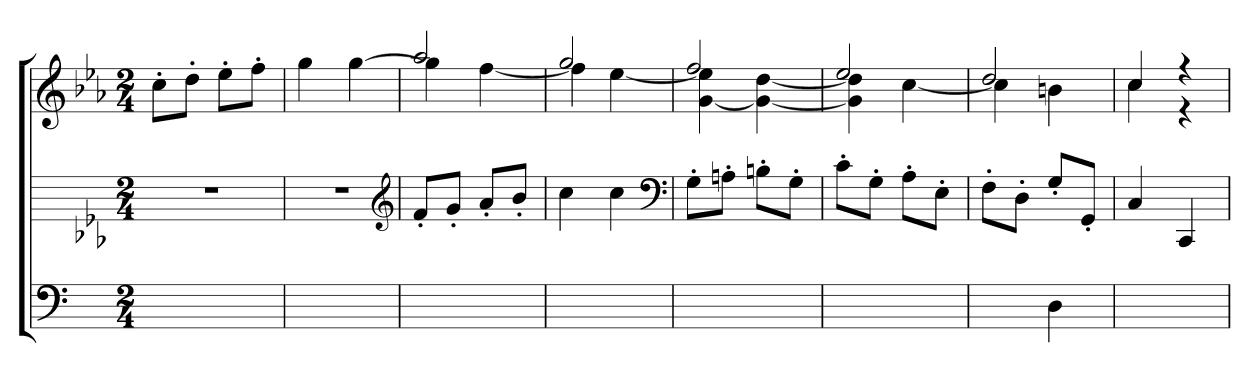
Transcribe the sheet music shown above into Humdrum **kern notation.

**kern	**kern	**kern
*part3	*part2	*part1
*staff3	*staff2	*staff1
*	*k[b-e-a-]	*k[b-e-a-]
*M2/4	*M2/4	*M2/4
=	=	=
2ryy	2r	8cc'L
.	.	8dd'J
.	.	8ee-'L
.	.	8ff'J
=	=	=
2ryy	2r	4gg
.	.	[4gg
*	*clefG2	*
=	=	=
*	*	*^
2ryy	8f'L	2aa-	4gg]
.	8g'J	.	.
.	8a-'L	.	[4ff
.	8b-'J	.	.
=	=	=	=
2ryy	4cc	2gg	4ff]
.	4cc	.	[4ee-
*	*clefF4	*	*
=	=	=	=
2ryy	8G'L	2ff	[4g 4ee-]
.	8An'J	.	.
.	8Bn'L	.	4g_ [4dd
.	8G'J	.	.
=	=	=	=
2ryy	8c'L	2ee-	4g] 4dd]
.	8G'J	.	.
.	8A-'L	.	[4cc
.	8E-'J	.	.
=	=	=	=
4ryy	8F'L	2dd	4cc]
.	8D'J	.	.
4D	8G'L	.	4bn
.	8GG'J	.	.
=	=	=	=
2ryy	4C	4cc	4cc
.	4CC	4r	4r
*	*	*v	*v
=	=	=
*-	*-	*-
